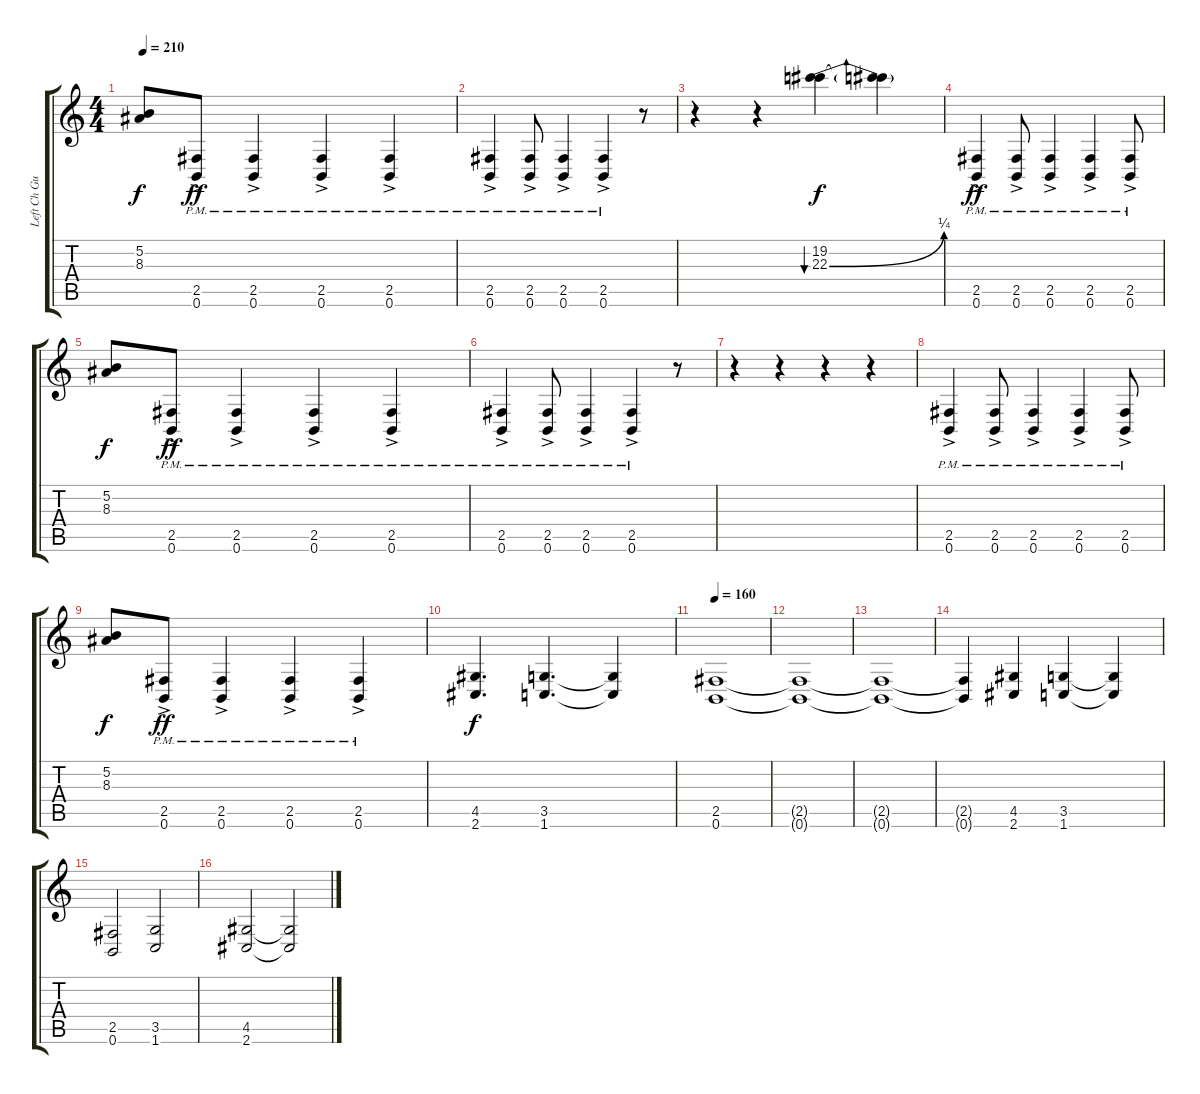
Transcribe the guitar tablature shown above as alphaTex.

\track ("Left Ch Guitar" "Left Ch Gu") {instrument overdrivenguitar}
\staff {score tabs}
\tuning (B3 Gb3 D3 A2 E2 B1) {hide}
\ts (4 4)
\tempo 210
\clef g2
\ks c
(5.2 8.3).8{dy f} (2.5{ac pm} 0.6{ac pm}).8{dy ff} (2.5{ac pm} 0.6{ac pm}).4 (2.5{ac pm} 0.6{ac pm}).4 (2.5{ac pm} 0.6{ac pm}).4 |
(2.5{ac pm} 0.6{ac pm}).4 (2.5{ac pm} 0.6{ac pm}).8 (2.5{ac pm} 0.6{ac pm}).4 (2.5{ac pm} 0.6{ac pm}).4 r.8 |
r.4 r.4 (19.2 22.3{be (bend 0 0 60 1)}).4{bu 60 dy f} (19.2{t} 22.3{t}).4 |
(2.5{ac pm} 0.6{ac pm}).4{dy ff} (2.5{ac pm} 0.6{ac pm}).8 (2.5{ac pm} 0.6{ac pm}).4 (2.5{ac pm} 0.6{ac pm}).4 (2.5{ac pm} 0.6{ac pm}).8 |
(5.2 8.3).8{dy f} (2.5{ac pm} 0.6{ac pm}).8{dy ff} (2.5{ac pm} 0.6{ac pm}).4 (2.5{ac pm} 0.6{ac pm}).4 (2.5{ac pm} 0.6{ac pm}).4 |
(2.5{ac pm} 0.6{ac pm}).4 (2.5{ac pm} 0.6{ac pm}).8 (2.5{ac pm} 0.6{ac pm}).4 (2.5{ac pm} 0.6{ac pm}).4 r.8 |
r.4 r.4 r.4 r.4 |
(2.5{ac pm} 0.6{ac pm}).4 (2.5{ac pm} 0.6{ac pm}).8 (2.5{ac pm} 0.6{ac pm}).4 (2.5{ac pm} 0.6{ac pm}).4 (2.5{ac pm} 0.6{ac pm}).8 |
(5.2 8.3).8{dy f} (2.5{ac pm} 0.6{ac pm}).8{dy ff} (2.5{ac pm} 0.6{ac pm}).4 (2.5{ac pm} 0.6{ac pm}).4 (2.5{ac pm} 0.6{ac pm}).4 |
(4.5 2.6).4{d dy f} (3.5 1.6).4{d} (3.5{t} 1.6{t}).4 |
\tempo 160
(2.5 0.6).1 |
(2.5{t} 0.6{t}).1 |
(2.5{t} 0.6{t}).1 |
(2.5{t} 0.6{t}).4 (4.5 2.6).4 (3.5 1.6).4 (3.5{t} 1.6{t}).4 |
(2.5 0.6).2 (3.5 1.6).2 |
(4.5 2.6).2 (4.5{t} 2.6{t}).2
